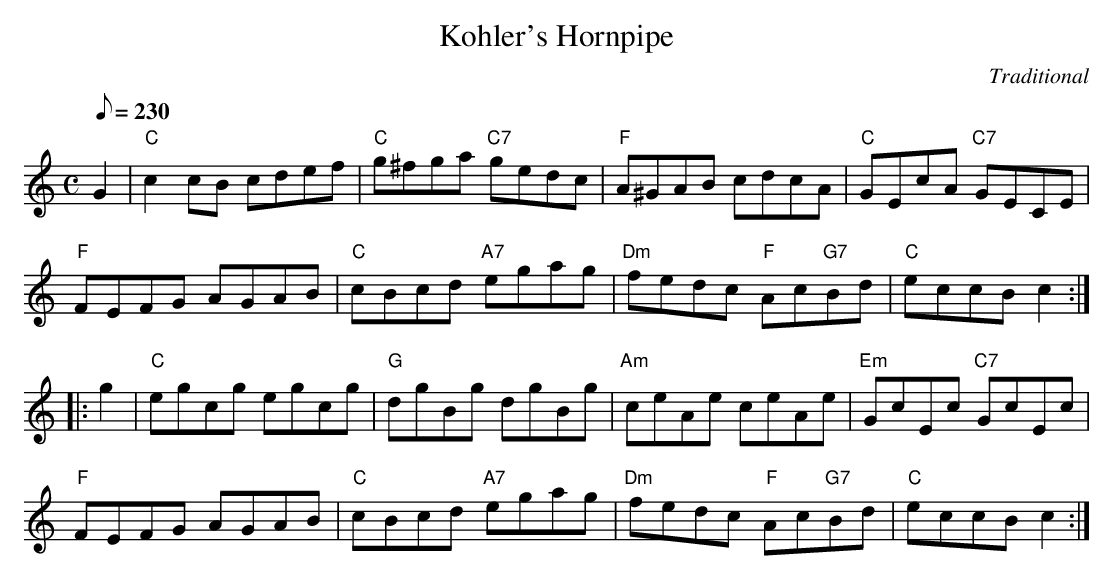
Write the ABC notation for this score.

X:1
T:Kohler's Hornpipe
M:C
L:1/8
Q:230
C:Traditional
K:C
G2|"C"c2cB cdef|"C"g^fga "C7"gedc|"F"A^GAB cdcA|"C"GEcA "C7"GECE|
"F"FEFG AGAB|"C"cBcd "A7"egag|"Dm"fedc "F"Ac"G7"Bd|"C"eccB c2:|
|:g2|"C"egcg egcg|"G"dgBg dgBg|"Am"ceAe ceAe|"Em"GcEc "C7"GcEc|
"F"FEFG AGAB|"C"cBcd "A7"egag|"Dm"fedc "F"Ac"G7"Bd|"C"eccB c2:|
